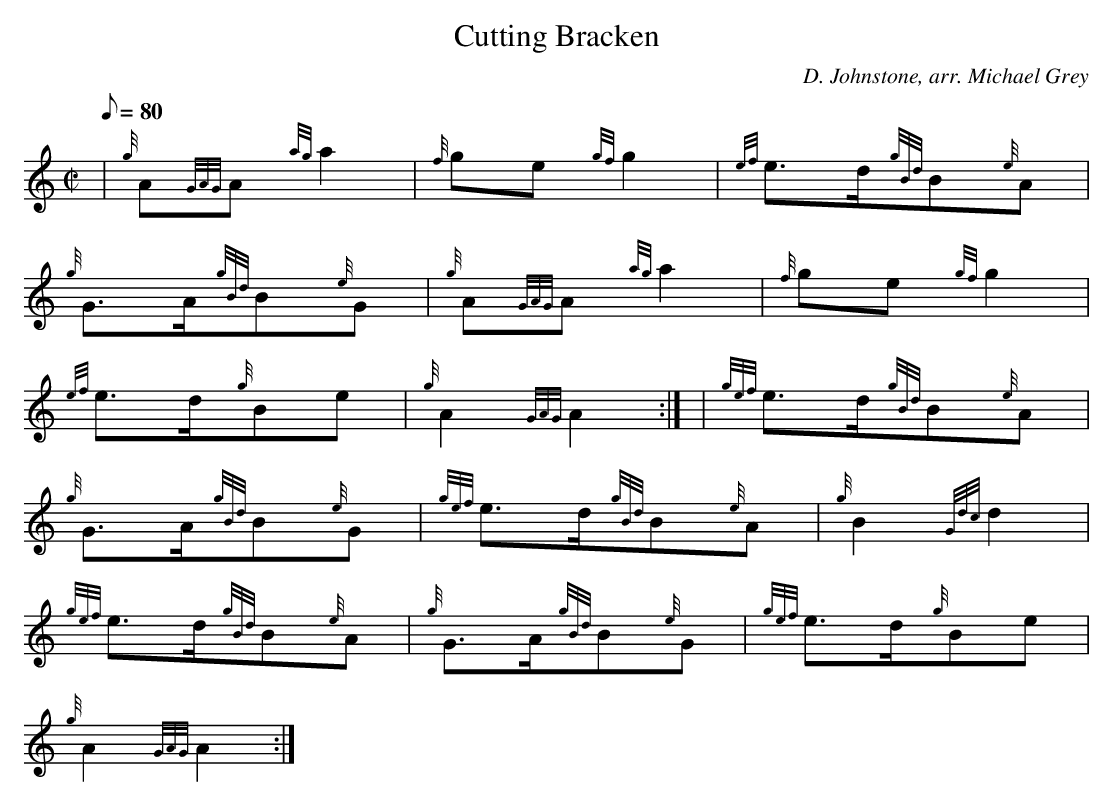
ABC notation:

X:1
T:Cutting Bracken
M:C|
L:1/8
Q:80
C:D. Johnstone, arr. Michael Grey
K:HP
| {g}A{GAG}A{ag}a2|
{f}ge{gf}g2|
{ef}e3/2d/2{gBd}B{e}A|  !
{g}G3/2A/2{gBd}B{e}G|
{g}A{GAG}A{ag}a2|
{f}ge{gf}g2|  !
{ef}e3/2d/2{g}Be|
{g}A2{GAG}A2:| |
{gef}e3/2d/2{gBd}B{e}A|  !
{g}G3/2A/2{gBd}B{e}G|
{gef}e3/2d/2{gBd}B{e}A|
{g}B2{Gdc}d2|  !
{gef}e3/2d/2{gBd}B{e}A|
{g}G3/2A/2{gBd}B{e}G|
{gef}e3/2d/2{g}Be|  !
{g}A2{GAG}A2:|
